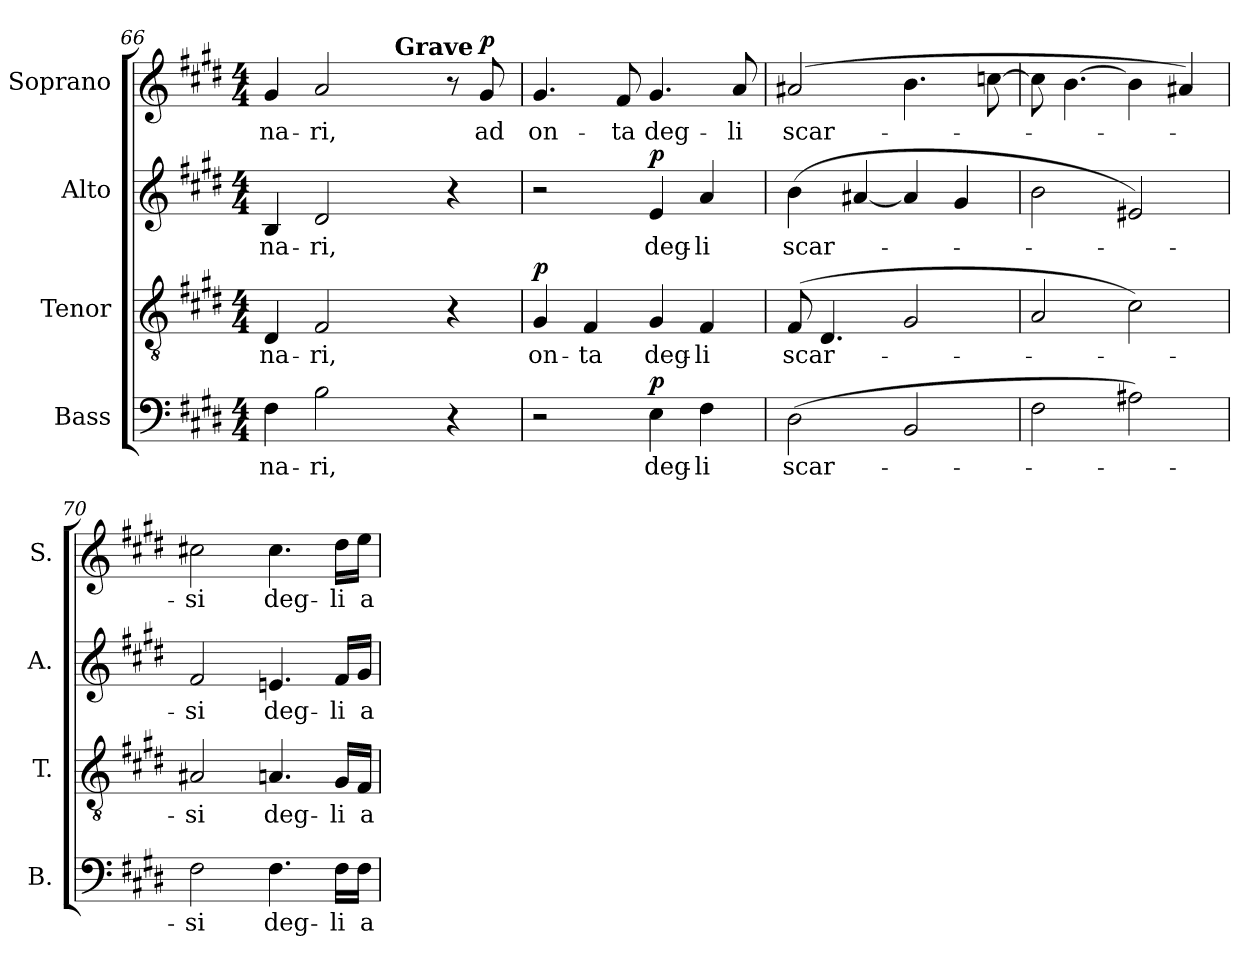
**kern	**text	**dynam	**kern	**text	**dynam	**kern	**text	**dynam	**kern	**text	**dynam
*part4	*part4	*part4	*part3	*part3	*part3	*part2	*part2	*part2	*part1	*part1	*part1
*staff4	*staff4	*staff4	*staff3	*staff3	*staff3	*staff2	*staff2	*staff2	*staff1	*staff1	*staff1
*I"Bass	*	*	*I"Tenor	*	*	*I"Alto	*	*	*I"Soprano	*	*
*I'B.	*	*	*I'T.	*	*	*I'A.	*	*	*I'S.	*	*
*clefF4	*	*	*clefGv2	*	*	*clefG2	*	*	*clefG2	*	*
*	*	*	*ITrd7c12	*	*	*	*	*	*	*	*
*k[f#c#g#d#]	*	*	*k[f#c#g#d#]	*	*	*k[f#c#g#d#]	*	*	*k[f#c#g#d#]	*	*
*E:	*	*	*E:	*	*	*E:	*	*	*E:	*	*
*M4/4	*	*	*M4/4	*	*	*M4/4	*	*	*M4/4	*	*
=66	=66	=66	=66	=66	=66	=66	=66	=66	=66	=66	=66
!	!LO:LY:b:color=#000000	!	!	!	!	!	!	!	!	!	!
!	!	!	!	!LO:LY:b:color=#000000	!	!	!	!	!	!	!
!	!	!	!	!	!	!	!LO:LY:b:color=#000000	!	!	!	!
!	!	!	!	!	!	!	!	!	!	!LO:LY:b:color=#000000	!
*	*	*	*	*	*	*	*	*	*^	*	*
4F#i\	-na-	.	4DD#i/	-na-	.	4Bi/	-na-	.	4g#i/	4ryy	-na-	.
!	!LO:LY:b:color=#000000	!	!	!	!	!	!	!	!	!	!	!
!	!	!	!	!LO:LY:b:color=#000000	!	!	!	!	!	!	!	!
!	!	!	!	!	!	!	!LO:LY:b:color=#000000	!	!	!	!	!
!	!	!	!	!	!	!	!	!	!	!	!LO:LY:b:color=#000000	!
2Bi\	-ri,	.	2FF#i/	-ri,	.	2d#i/	-ri,	.	2ai/	8ryy	-ri,	.
.	.	.	.	.	.	.	.	.	.	16ryy	.	.
.	.	.	.	.	.	.	.	.	.	32ryy	.	.
.	.	.	.	.	.	.	.	.	.	128ryy	.	.
.	.	.	.	.	.	.	.	.	.	256ryy	.	.
.	.	.	.	.	.	.	.	.	.	1024ryy	.	.
*	*	*	*	*	*	*	*	*	*MM50	*	*	*
!	!	!	!	!	!	!	!	!	!	!LO:TX:a:B:t=Grave	!	!
.	.	.	.	.	.	.	.	.	.	2ryy	.	.
4r	.	.	4r	.	.	4r	.	.	8r	.	.	.
!	!	!	!	!	!	!	!	!	!	!	!LO:LY:b:color=#000000	!
.	.	.	.	.	.	.	.	.	8g#i/	.	ad	p
.	.	.	.	.	.	.	.	.	.	64ryy	.	.
.	.	.	.	.	.	.	.	.	.	512.ryy	.	.
*	*	*	*	*	*	*	*	*	*v	*v	*	*
!!LO:PB:g=z
=67	=67	=67	=67	=67	=67	=67	=67	=67	=67	=67	=67
*	*	*	*	*	*	*	*	*	*^	*	*
!	!	!	!	!LO:LY:b:color=#000000	!	!	!	!	!	!	!	!
*	*	*	*	*	*	*	*	*	*v	*v	*	*
*	*	*	*	*	*	*	*	*	*^	*	*
!	!	!	!	!	!	!	!	!	!	!	!LO:LY:b:color=#000000	!
*	*	*	*	*	*	*	*	*	*v	*v	*	*
2r	.	.	4GG#i/	on-	p	2r	.	.	4.g#i/	on-	.
!	!	!	!	!LO:LY:b:color=#000000	!	!	!	!	!	!	!
.	.	.	4FF#i/	-ta	.	.	.	.	.	.	.
!	!	!	!	!	!	!	!	!	!	!LO:LY:b:color=#000000	!
.	.	.	.	.	.	.	.	.	8f#i/	-ta	.
!	!LO:LY:b:color=#000000	!	!	!	!	!	!	!	!	!	!
!	!	!	!	!LO:LY:b:color=#000000	!	!	!	!	!	!	!
!	!	!	!	!	!	!	!LO:LY:b:color=#000000	!	!	!	!
!	!	!	!	!	!	!	!	!	!	!LO:LY:b:color=#000000	!
4Ei\	deg-	p	4GG#i/	deg-	.	4ei/	deg-	p	4.g#i/	deg-	.
!	!LO:LY:b:color=#000000	!	!	!	!	!	!	!	!	!	!
!	!	!	!	!LO:LY:b:color=#000000	!	!	!	!	!	!	!
!	!	!	!	!	!	!	!LO:LY:b:color=#000000	!	!	!	!
4F#i\	-li	.	4FF#i/	-li	.	4ai/	-li	.	.	.	.
!	!	!	!	!	!	!	!	!	!	!LO:LY:b:color=#000000	!
.	.	.	.	.	.	.	.	.	8ai/	-li	.
=68	=68	=68	=68	=68	=68	=68	=68	=68	=68	=68	=68
!	!LO:LY:b:color=#000000	!	!	!	!	!	!	!	!	!	!
!	!	!	!	!LO:LY:b:color=#000000	!	!	!	!	!	!	!
!	!	!	!	!	!	!	!LO:LY:b:color=#000000	!	!	!	!
!	!	!	!	!	!	!	!	!	!	!LO:LY:b:color=#000000	!
(2D#i\	scar-	.	(8FF#i/	scar-	.	(4bi\	scar-	.	(2a#Xi/	scar-	.
.	.	.	4.DD#i/	.	.	.	.	.	.	.	.
.	.	.	.	.	.	[<4a#Xi/	.	.	.	.	.
2BBi/	.	.	2GG#i/	.	.	4a#i/]	.	.	4.bi\	.	.
.	.	.	.	.	.	4g#i/	.	.	.	.	.
.	.	.	.	.	.	.	.	.	[>8ccni\	.	.
=69	=69	=69	=69	=69	=69	=69	=69	=69	=69	=69	=69
2F#i\	.	.	2AAi/	.	.	2bi\	.	.	8ccni\]	.	.
.	.	.	.	.	.	.	.	.	[>4.bi\	.	.
2A#Xi\)	.	.	2C#i\)	.	.	2e#Xi/)	.	.	4bi\]	.	.
.	.	.	.	.	.	.	.	.	4a#Xi/)	.	.
=70	=70	=70	=70	=70	=70	=70	=70	=70	=70	=70	=70
!	!LO:LY:b:color=#000000	!	!	!	!	!	!	!	!	!	!
!	!	!	!	!LO:LY:b:color=#000000	!	!	!	!	!	!	!
!	!	!	!	!	!	!	!LO:LY:b:color=#000000	!	!	!	!
!	!	!	!	!	!	!	!	!	!	!LO:LY:b:color=#000000	!
2F#i\	-si	.	2AA#Xi/	-si	.	2f#i/	-si	.	2cc#Xi\	-si	.
!	!LO:LY:b:color=#000000	!	!	!	!	!	!	!	!	!	!
!	!	!	!	!LO:LY:b:color=#000000	!	!	!	!	!	!	!
!	!	!	!	!	!	!	!LO:LY:b:color=#000000	!	!	!	!
!	!	!	!	!	!	!	!	!	!	!LO:LY:b:color=#000000	!
4.F#i\	deg-	.	4.AAni/	deg-	.	4.eni/	deg-	.	4.cc#i\	deg-	.
!	!LO:LY:b:color=#000000	!	!	!	!	!	!	!	!	!	!
!	!	!	!	!LO:LY:b:color=#000000	!	!	!	!	!	!	!
!	!	!	!	!	!	!	!LO:LY:b:color=#000000	!	!	!	!
!	!	!	!	!	!	!	!	!	!	!LO:LY:b:color=#000000	!
16F#i\LL	-li	.	16GG#i/LL	-li	.	16f#i/LL	-li	.	16dd#i\LL	-li	.
!	!LO:LY:b:color=#000000	!	!	!	!	!	!	!	!	!	!
!	!	!	!	!LO:LY:b:color=#000000	!	!	!	!	!	!	!
!	!	!	!	!	!	!	!LO:LY:b:color=#000000	!	!	!	!
!	!	!	!	!	!	!	!	!	!	!LO:LY:b:color=#000000	!
16F#i\JJ	a-	.	16FF#i/JJ	a-	.	16g#i/JJ	a-	.	16eei\JJ	a-	.
=	=	=	=	=	=	=	=	=	=	=	=
*-	*-	*-	*-	*-	*-	*-	*-	*-	*-	*-	*-
